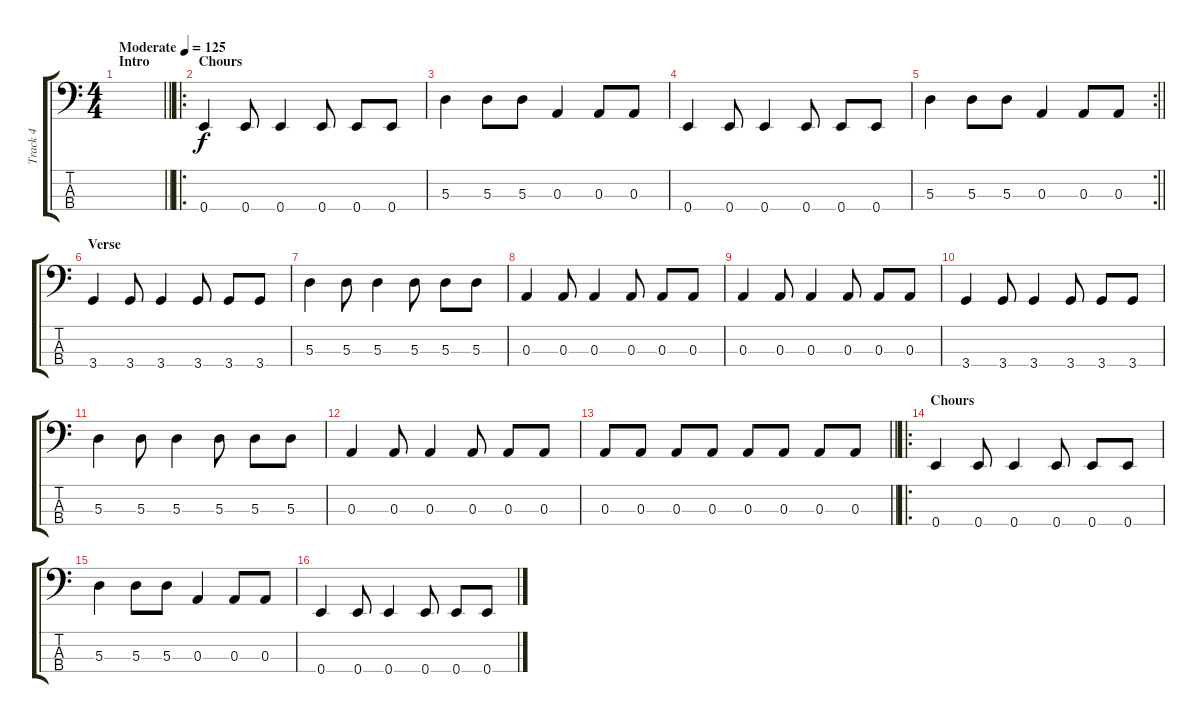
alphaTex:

\track ("Track 4" "Track 4") {instrument electricbassfinger}
\staff {score tabs}
\tuning (G2 D2 A1 E1) {hide}
\ts (4 4)
\section ("" "Intro")
\tempo (125 "Moderate")
\clef f4
\barLineRight lightlight
\ks c
|
\ro
\section ("" "Chours")
0.4.4 0.4.8 0.4.4 0.4.8 0.4.8 0.4.8 |
5.3.4 5.3.8 5.3.8 0.3.4 0.3.8 0.3.8 |
0.4.4 0.4.8 0.4.4 0.4.8 0.4.8 0.4.8 |
\rc 2
\barLineRight lightlight
5.3.4 5.3.8 5.3.8 0.3.4 0.3.8 0.3.8 |
\section ("" "Verse")
3.4.4 3.4.8 3.4.4 3.4.8 3.4.8 3.4.8 |
5.3.4 5.3.8 5.3.4 5.3.8 5.3.8 5.3.8 |
0.3.4 0.3.8 0.3.4 0.3.8 0.3.8 0.3.8 |
0.3.4 0.3.8 0.3.4 0.3.8 0.3.8 0.3.8 |
3.4.4 3.4.8 3.4.4 3.4.8 3.4.8 3.4.8 |
5.3.4 5.3.8 5.3.4 5.3.8 5.3.8 5.3.8 |
0.3.4 0.3.8 0.3.4 0.3.8 0.3.8 0.3.8 |
\barLineRight lightlight
0.3.8 0.3.8 0.3.8 0.3.8 0.3.8 0.3.8 0.3.8 0.3.8 |
\ro
\section ("" "Chours")
0.4.4 0.4.8 0.4.4 0.4.8 0.4.8 0.4.8 |
5.3.4 5.3.8 5.3.8 0.3.4 0.3.8 0.3.8 |
0.4.4 0.4.8 0.4.4 0.4.8 0.4.8 0.4.8
